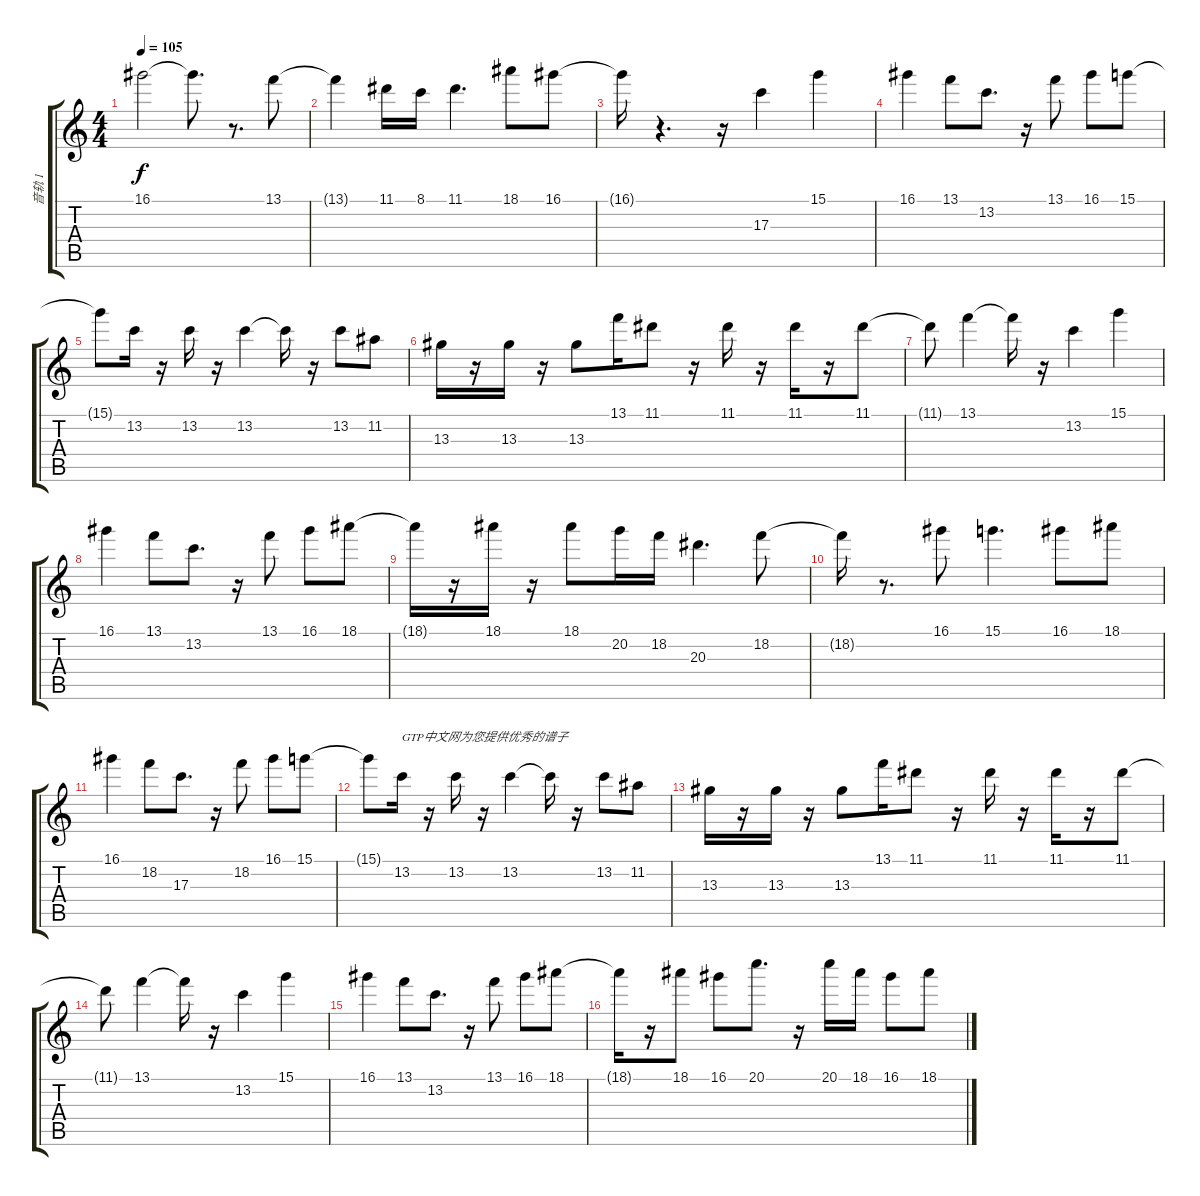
\track ("音轨 1" "音轨 1") {instrument distortionguitar}
\staff {score tabs}
\tuning (E4 B3 G3 D3 A2 E2) {hide}
\ts (4 4)
\tempo 105
\clef g2
\ks c
16.1.2{dy f} 16.1{t}.8{d} r.8{d} 13.1.8 |
13.1{t}.4 11.1.16 8.1.16 11.1.4{d} 18.1.8 16.1.8 |
16.1{t}.16 r.4{d} r.16 17.3.4 15.1.4 |
16.1.4 13.1.8 13.2.8{d} r.16 13.1.8 16.1.8 15.1.8 |
15.1{t}.8 13.2.16 r.16 13.2.16 r.16 13.2.4 13.2{t}.16 r.16 13.2.8 11.2.8 |
13.3.16 r.16 13.3.16 r.16 13.3.8 13.1.16 11.1.8 r.16 11.1.16 r.16 11.1.16 r.16 11.1.8 |
11.1{t}.8 13.1.4 13.1{t}.16 r.16 13.2.4 15.1.4 |
16.1.4 13.1.8 13.2.8{d} r.16 13.1.8 16.1.8 18.1.8 |
18.1{t}.16 r.16 18.1.16 r.16 18.1.8 20.2.16 18.2.16 20.3.4{d} 18.2.8 |
18.2{t}.16 r.8{d} 16.1.8 15.1.4{d} 16.1.8 18.1.8 |
16.1.4 18.2.8 17.3.8{d} r.16 18.2.8 16.1.8 15.1.8 |
15.1{t}.8 13.2.16{txt "GTP中文网为您提供优秀的谱子"} r.16 13.2.16 r.16 13.2.4 13.2{t}.16 r.16 13.2.8 11.2.8 |
13.3.16 r.16 13.3.16 r.16 13.3.8 13.1.16 11.1.8 r.16 11.1.16 r.16 11.1.16 r.16 11.1.8 |
11.1{t}.8 13.1.4 13.1{t}.16 r.16 13.2.4 15.1.4 |
16.1.4 13.1.8 13.2.8{d} r.16 13.1.8 16.1.8 18.1.8 |
18.1{t}.16 r.16 18.1.8 16.1.8 20.1.8{d} r.16 20.1.16 18.1.16 16.1.8 18.1.8
